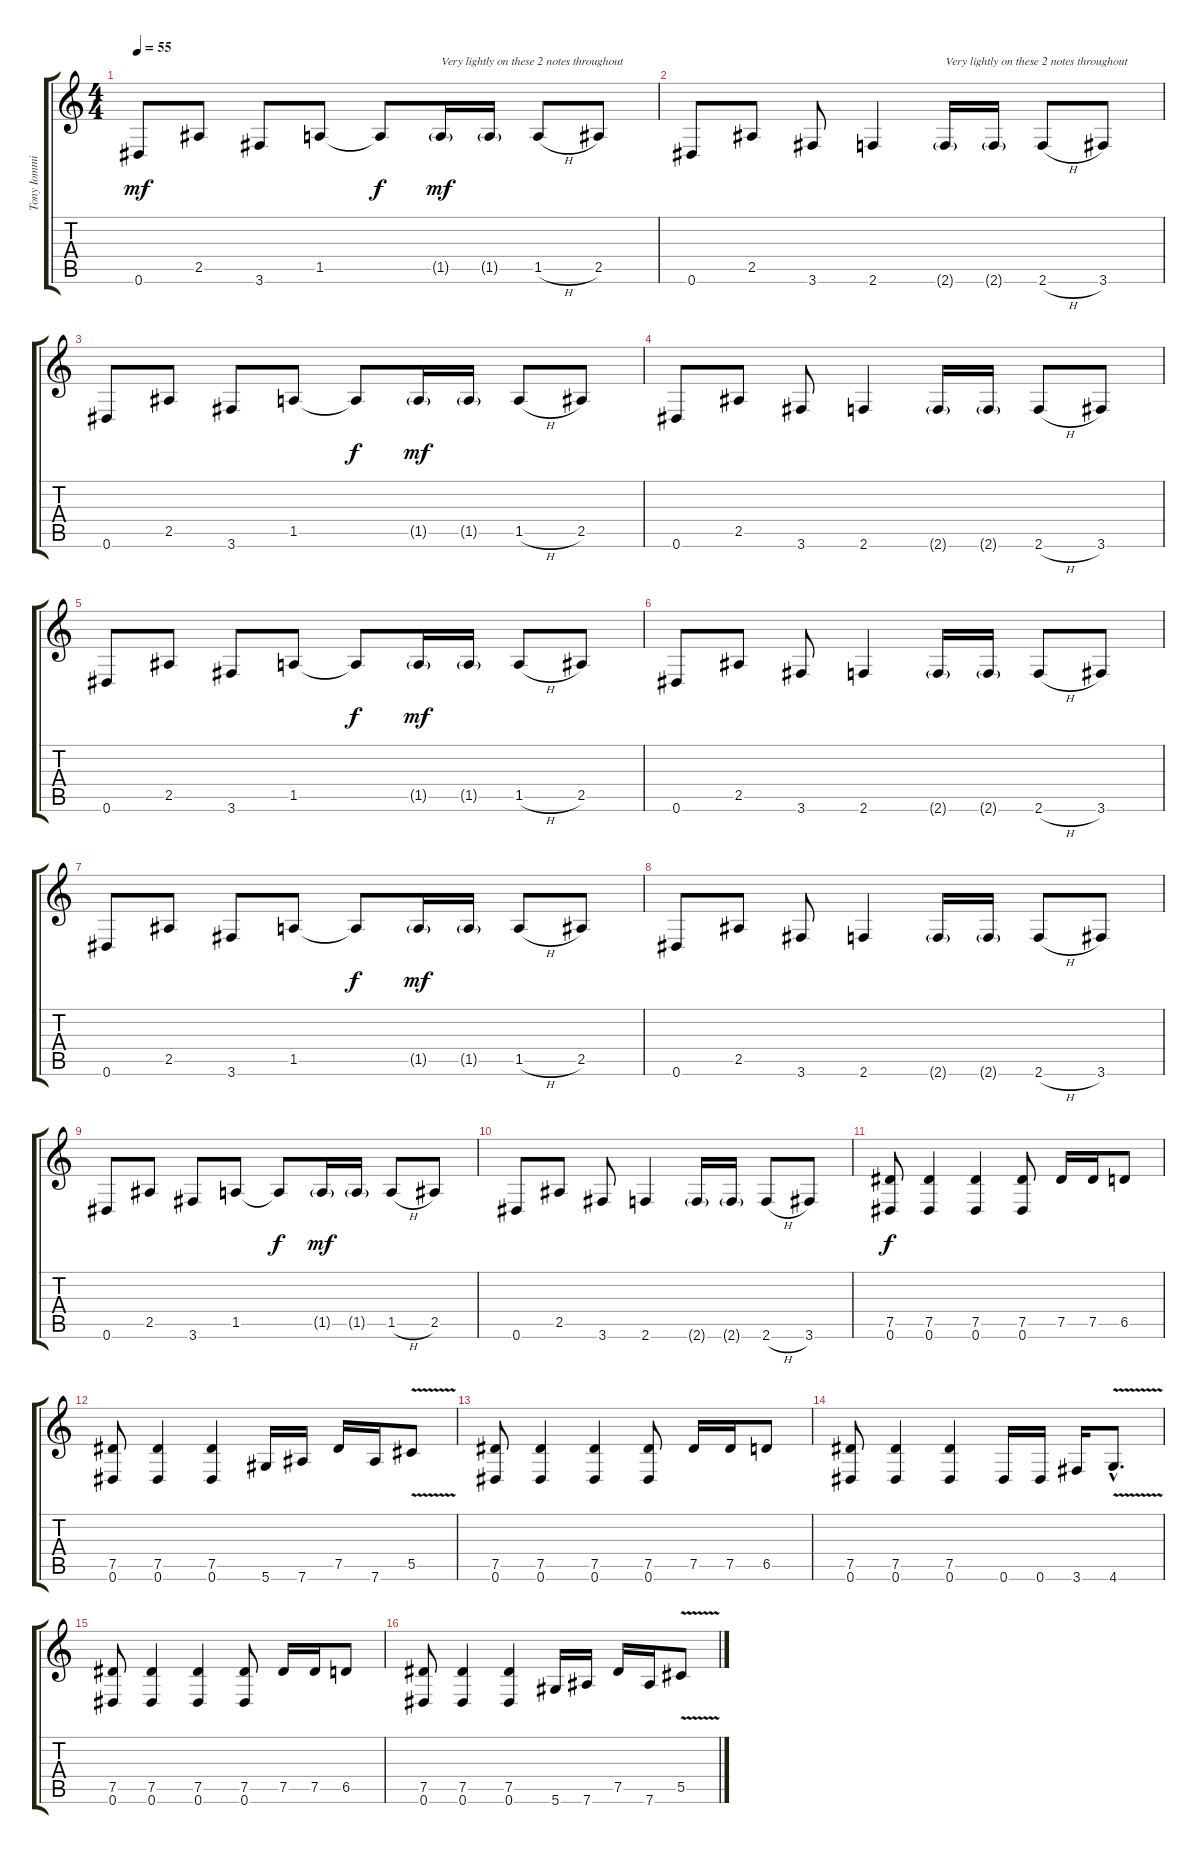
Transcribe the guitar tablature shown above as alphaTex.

\track ("Tony Iommi" "Tony Iommi") {instrument distortionguitar}
\staff {score tabs}
\tuning (Eb4 Bb3 Gb3 Db3 Ab2 Eb2) {hide}
\ts (4 4)
\tempo 55
\clef g2
\ks c
0.6.8{dy mf} 2.5.8 3.6.8 1.5.8 1.5{t}.8{dy f} 1.5{g}.16{txt "Very lightly on these 2 notes throughout" dy mf} 1.5{g}.16 1.5{h}.8 2.5.8 |
0.6.8 2.5.8 3.6.8 2.6.4 2.6{g}.16{txt "Very lightly on these 2 notes throughout"} 2.6{g}.16 2.6{h}.8 3.6.8 |
0.6.8 2.5.8 3.6.8 1.5.8 1.5{t}.8{dy f} 1.5{g}.16{dy mf} 1.5{g}.16 1.5{h}.8 2.5.8 |
0.6.8 2.5.8 3.6.8 2.6.4 2.6{g}.16 2.6{g}.16 2.6{h}.8 3.6.8 |
0.6.8 2.5.8 3.6.8 1.5.8 1.5{t}.8{dy f} 1.5{g}.16{dy mf} 1.5{g}.16 1.5{h}.8 2.5.8 |
0.6.8 2.5.8 3.6.8 2.6.4 2.6{g}.16 2.6{g}.16 2.6{h}.8 3.6.8 |
0.6.8 2.5.8 3.6.8 1.5.8 1.5{t}.8{dy f} 1.5{g}.16{dy mf} 1.5{g}.16 1.5{h}.8 2.5.8 |
0.6.8 2.5.8 3.6.8 2.6.4 2.6{g}.16 2.6{g}.16 2.6{h}.8 3.6.8 |
0.6.8 2.5.8 3.6.8 1.5.8 1.5{t}.8{dy f} 1.5{g}.16{dy mf} 1.5{g}.16 1.5{h}.8 2.5.8 |
0.6.8 2.5.8 3.6.8 2.6.4 2.6{g}.16 2.6{g}.16 2.6{h}.8 3.6.8 |
(7.5 0.6).8{dy f} (7.5 0.6).4 (7.5 0.6).4 (7.5 0.6).8 7.5.16 7.5.16 6.5.8 |
(7.5 0.6).8 (7.5 0.6).4 (7.5 0.6).4 5.6.16 7.6.16 7.5.16 7.6.16 5.5{v}.8 |
(7.5 0.6).8 (7.5 0.6).4 (7.5 0.6).4 (7.5 0.6).8 7.5.16 7.5.16 6.5.8 |
(7.5 0.6).8 (7.5 0.6).4 (7.5 0.6).4 0.6.16 0.6.16 3.6.16 4.6{v hac}.8{d} |
(7.5 0.6).8 (7.5 0.6).4 (7.5 0.6).4 (7.5 0.6).8 7.5.16 7.5.16 6.5.8 |
(7.5 0.6).8 (7.5 0.6).4 (7.5 0.6).4 5.6.16 7.6.16 7.5.16 7.6.16 5.5{v}.8
